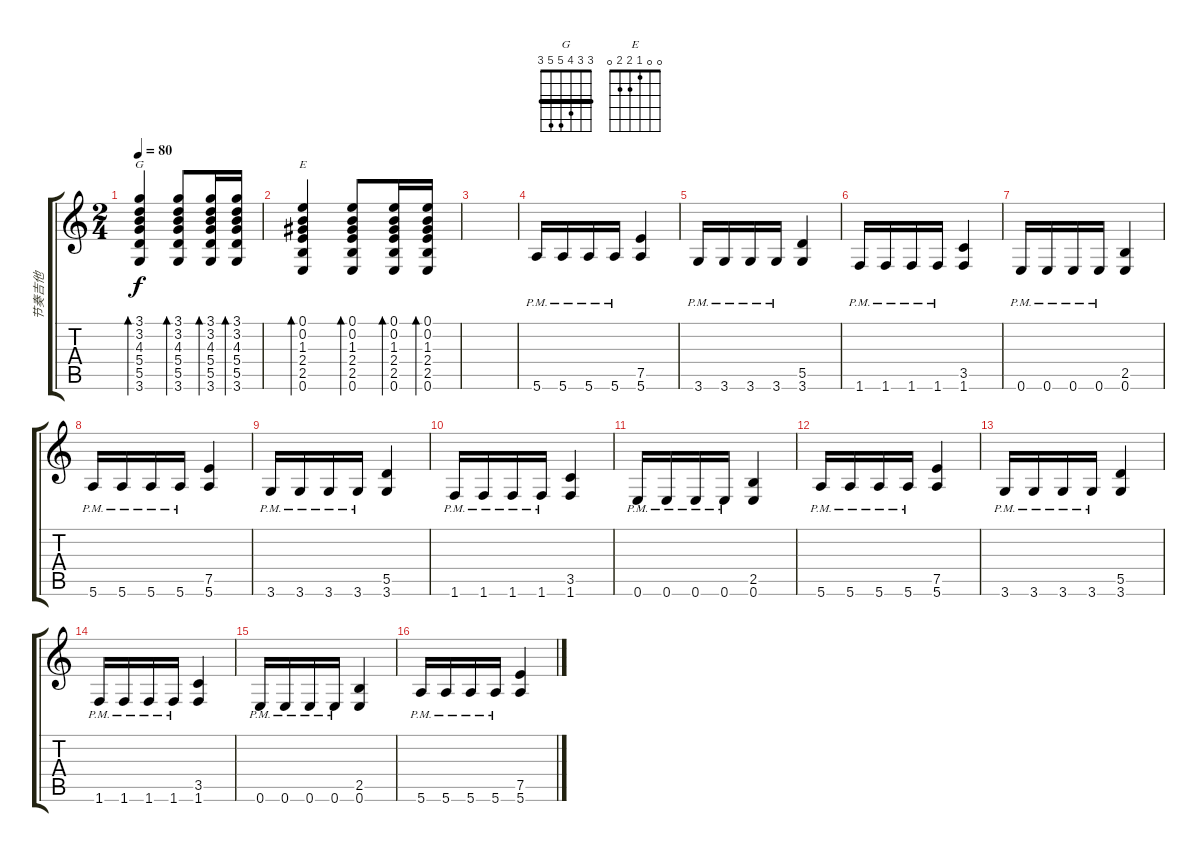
\track ("节奏吉他" "节奏吉他") {instrument electricguitarjazz}
\staff {score tabs}
\tuning (E4 B3 G3 D3 A2 E2) {hide}
\chord ("G" 3 3 4 5 5 3) {barre 3}
\chord ("E" 0 0 1 2 2 0)
\ts (2 4)
\tempo 80
\clef g2
\ks c
(3.1 3.2 4.3 5.4 5.5 3.6).4{bd 60 ch "G" dy f} (3.1 3.2 4.3 5.4 5.5 3.6).8{bd 60} (3.1 3.2 4.3 5.4 5.5 3.6).16{bd 60} (3.1 3.2 4.3 5.4 5.5 3.6).16{bd 60} |
(0.1 0.2 1.3 2.4 2.5 0.6).4{bd 60 ch "E"} (0.1 0.2 1.3 2.4 2.5 0.6).8{bd 60} (0.1 0.2 1.3 2.4 2.5 0.6).16{bd 60} (0.1 0.2 1.3 2.4 2.5 0.6).16{bd 60} |
|
5.6{pm}.16{volume 11 instrument overdrivenguitar} 5.6{pm}.16 5.6{pm}.16 5.6{pm}.16 (7.5 5.6).4 |
3.6{pm}.16 3.6{pm}.16 3.6{pm}.16 3.6{pm}.16 (5.5 3.6).4 |
1.6{pm}.16 1.6{pm}.16 1.6{pm}.16 1.6{pm}.16 (3.5 1.6).4 |
0.6{pm}.16 0.6{pm}.16 0.6{pm}.16 0.6{pm}.16 (2.5 0.6).4{txt ""} |
5.6{pm}.16{volume 11 instrument overdrivenguitar} 5.6{pm}.16 5.6{pm}.16 5.6{pm}.16 (7.5 5.6).4 |
3.6{pm}.16 3.6{pm}.16 3.6{pm}.16 3.6{pm}.16 (5.5 3.6).4 |
1.6{pm}.16 1.6{pm}.16 1.6{pm}.16 1.6{pm}.16 (3.5 1.6).4 |
0.6{pm}.16 0.6{pm}.16 0.6{pm}.16 0.6{pm}.16 (2.5 0.6).4 |
5.6{pm}.16{volume 11 instrument overdrivenguitar} 5.6{pm}.16 5.6{pm}.16 5.6{pm}.16 (7.5 5.6).4 |
3.6{pm}.16 3.6{pm}.16 3.6{pm}.16 3.6{pm}.16 (5.5 3.6).4 |
1.6{pm}.16 1.6{pm}.16 1.6{pm}.16 1.6{pm}.16 (3.5 1.6).4 |
0.6{pm}.16 0.6{pm}.16 0.6{pm}.16 0.6{pm}.16 (2.5 0.6).4 |
5.6{pm}.16{volume 11 instrument overdrivenguitar} 5.6{pm}.16 5.6{pm}.16 5.6{pm}.16 (7.5 5.6).4
